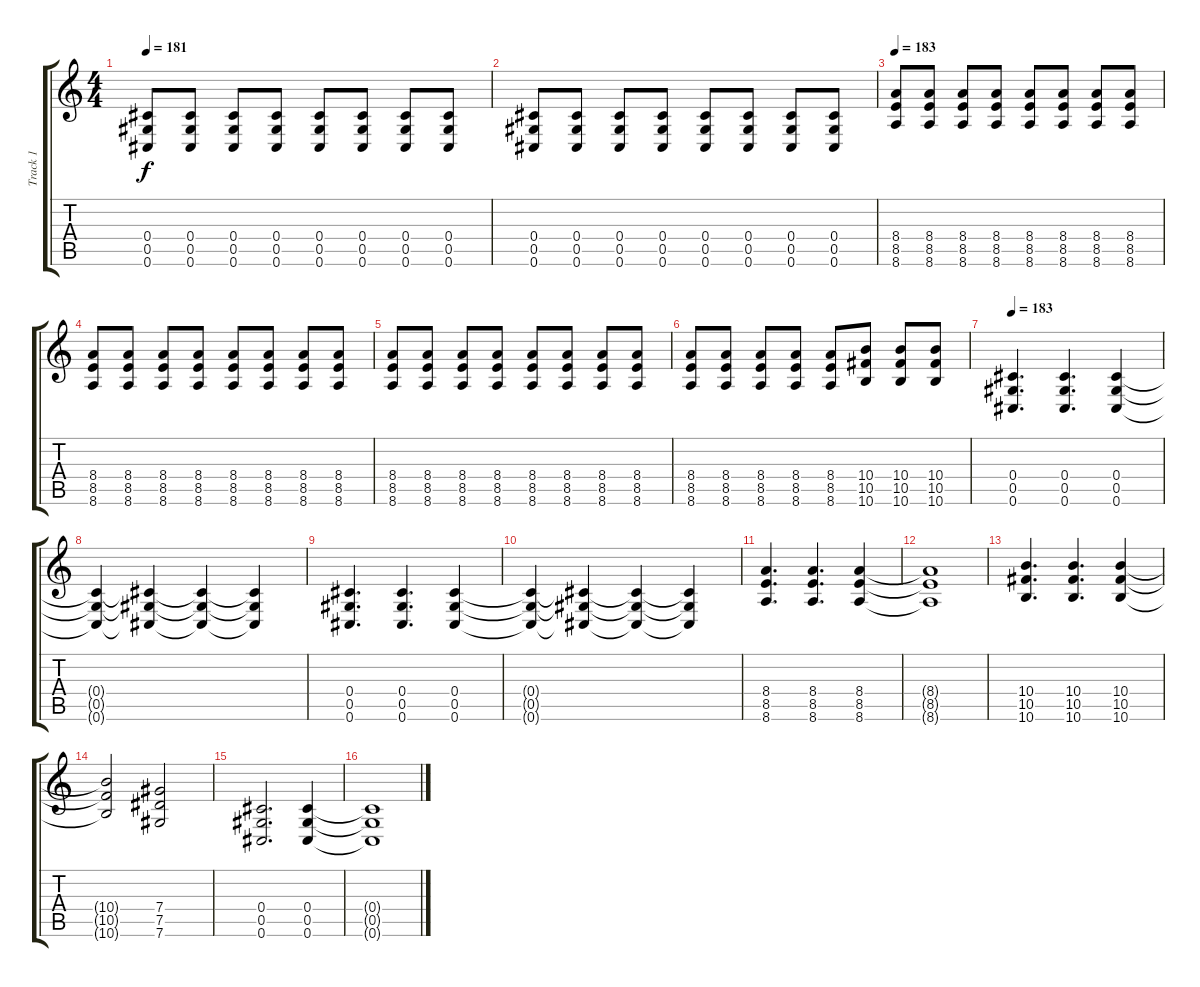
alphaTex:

\track ("Track 1" "Track 1") {instrument distortionguitar}
\staff {score tabs}
\tuning (Eb4 Bb3 Gb3 Db3 Ab2 Db2) {hide}
\ts (4 4)
\tempo 181
\clef g2
\ks c
(0.4 0.5 0.6).8{dy f} (0.4 0.5 0.6).8 (0.4 0.5 0.6).8 (0.4 0.5 0.6).8 (0.4 0.5 0.6).8 (0.4 0.5 0.6).8 (0.4 0.5 0.6).8 (0.4 0.5 0.6).8 |
(0.4 0.5 0.6).8 (0.4 0.5 0.6).8 (0.4 0.5 0.6).8 (0.4 0.5 0.6).8 (0.4 0.5 0.6).8 (0.4 0.5 0.6).8 (0.4 0.5 0.6).8 (0.4 0.5 0.6).8 |
\tempo 183
(8.4 8.5 8.6).8 (8.4 8.5 8.6).8 (8.4 8.5 8.6).8 (8.4 8.5 8.6).8 (8.4 8.5 8.6).8 (8.4 8.5 8.6).8 (8.4 8.5 8.6).8 (8.4 8.5 8.6).8 |
(8.4 8.5 8.6).8 (8.4 8.5 8.6).8 (8.4 8.5 8.6).8 (8.4 8.5 8.6).8 (8.4 8.5 8.6).8 (8.4 8.5 8.6).8 (8.4 8.5 8.6).8 (8.4 8.5 8.6).8 |
(8.4 8.5 8.6).8 (8.4 8.5 8.6).8 (8.4 8.5 8.6).8 (8.4 8.5 8.6).8 (8.4 8.5 8.6).8 (8.4 8.5 8.6).8 (8.4 8.5 8.6).8 (8.4 8.5 8.6).8 |
(8.4 8.5 8.6).8 (8.4 8.5 8.6).8 (8.4 8.5 8.6).8 (8.4 8.5 8.6).8 (8.4 8.5 8.6).8 (10.4 10.5 10.6).8 (10.4 10.5 10.6).8 (10.4 10.5 10.6).8 |
\tempo 181
\tempo 183
(0.4 0.5 0.6).4{d} (0.4 0.5 0.6).4{d} (0.4 0.5 0.6).4 |
(0.4{t} 0.5{t} 0.6{t}).4 (0.4{t} 0.5{t} 0.6{t}).4 (0.4{t} 0.5{t} 0.6{t}).4 (0.4{t} 0.5{t} 0.6{t}).4 |
(0.4 0.5 0.6).4{d} (0.4 0.5 0.6).4{d} (0.4 0.5 0.6).4 |
(0.4{t} 0.5{t} 0.6{t}).4 (0.4{t} 0.5{t} 0.6{t}).4 (0.4{t} 0.5{t} 0.6{t}).4 (0.4{t} 0.5{t} 0.6{t}).4 |
(8.4 8.5 8.6).4{d} (8.4 8.5 8.6).4{d} (8.4 8.5 8.6).4 |
(8.4{t} 8.5{t} 8.6{t}).1 |
(10.4 10.5 10.6).4{d} (10.4 10.5 10.6).4{d} (10.4 10.5 10.6).4 |
(10.4{t} 10.5{t} 10.6{t}).2 (7.4 7.5 7.6).2 |
(0.4 0.5 0.6).2{d} (0.4 0.5 0.6).4 |
(0.4{t} 0.5{t} 0.6{t}).1
